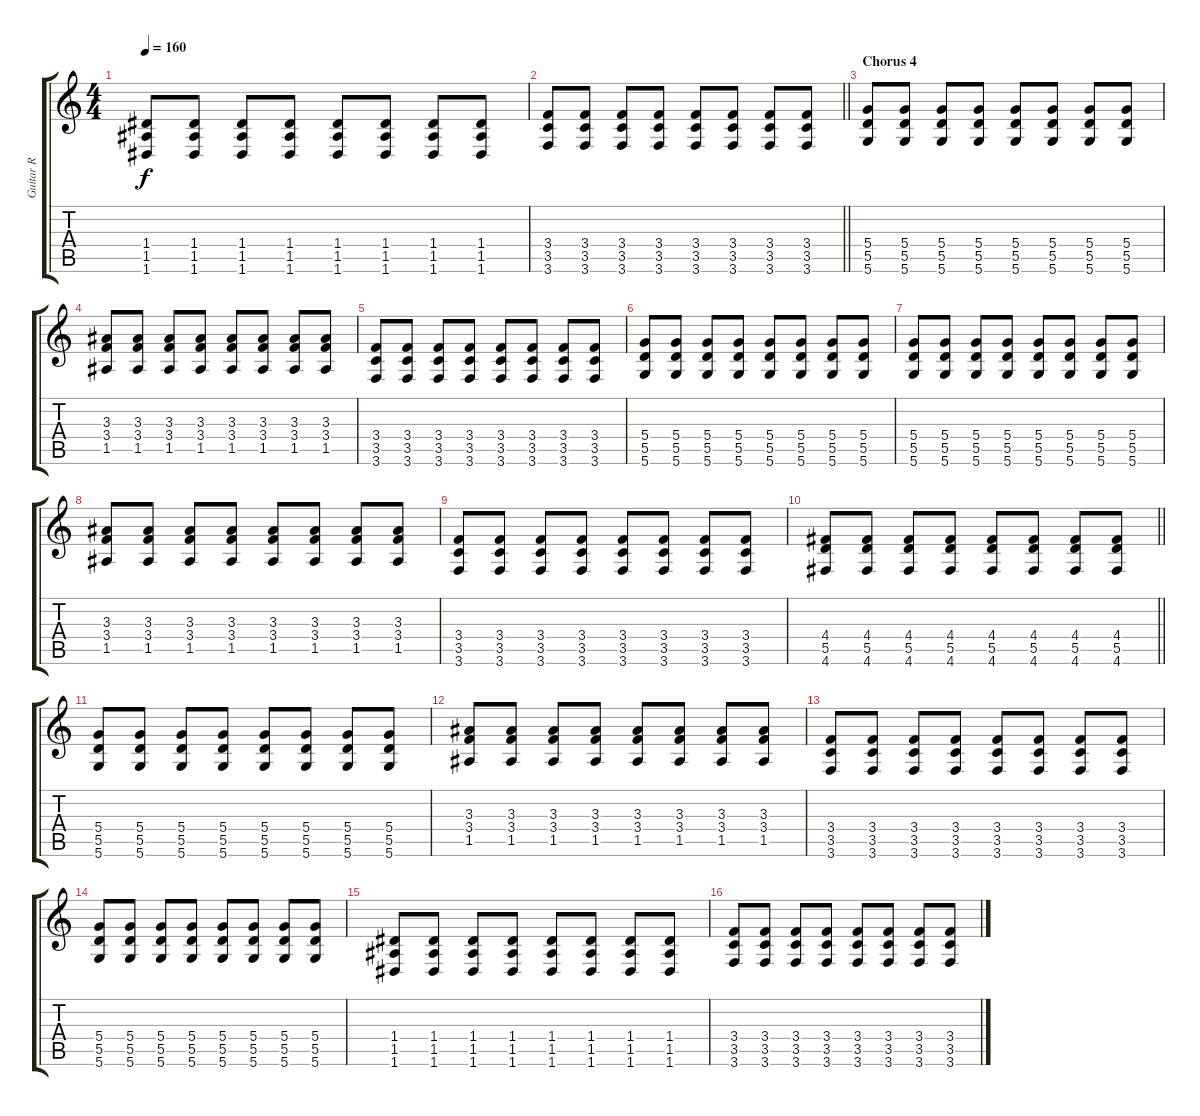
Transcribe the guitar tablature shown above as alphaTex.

\track ("Guitar R" "Guitar R") {instrument distortionguitar}
\staff {score tabs}
\tuning (E4 B3 G3 D3 A2 D2) {hide}
\ts (4 4)
\tempo 160
\clef g2
\ks c
(1.4 1.5 1.6).8{dy f} (1.4 1.5 1.6).8 (1.4 1.5 1.6).8 (1.4 1.5 1.6).8 (1.4 1.5 1.6).8 (1.4 1.5 1.6).8 (1.4 1.5 1.6).8 (1.4 1.5 1.6).8 |
\barLineRight lightlight
(3.4 3.5 3.6).8 (3.4 3.5 3.6).8 (3.4 3.5 3.6).8 (3.4 3.5 3.6).8 (3.4 3.5 3.6).8 (3.4 3.5 3.6).8 (3.4 3.5 3.6).8 (3.4 3.5 3.6).8 |
\section ("" "Chorus 4")
(5.4 5.5 5.6).8 (5.4 5.5 5.6).8 (5.4 5.5 5.6).8 (5.4 5.5 5.6).8 (5.4 5.5 5.6).8 (5.4 5.5 5.6).8 (5.4 5.5 5.6).8 (5.4 5.5 5.6).8 |
(3.3 3.4 1.5).8 (3.3 3.4 1.5).8 (3.3 3.4 1.5).8 (3.3 3.4 1.5).8 (3.3 3.4 1.5).8 (3.3 3.4 1.5).8 (3.3 3.4 1.5).8 (3.3 3.4 1.5).8 |
(3.4 3.5 3.6).8 (3.4 3.5 3.6).8 (3.4 3.5 3.6).8 (3.4 3.5 3.6).8 (3.4 3.5 3.6).8 (3.4 3.5 3.6).8 (3.4 3.5 3.6).8 (3.4 3.5 3.6).8 |
(5.4 5.5 5.6).8 (5.4 5.5 5.6).8 (5.4 5.5 5.6).8 (5.4 5.5 5.6).8 (5.4 5.5 5.6).8 (5.4 5.5 5.6).8 (5.4 5.5 5.6).8 (5.4 5.5 5.6).8 |
(5.4 5.5 5.6).8 (5.4 5.5 5.6).8 (5.4 5.5 5.6).8 (5.4 5.5 5.6).8 (5.4 5.5 5.6).8 (5.4 5.5 5.6).8 (5.4 5.5 5.6).8 (5.4 5.5 5.6).8 |
(3.3 3.4 1.5).8 (3.3 3.4 1.5).8 (3.3 3.4 1.5).8 (3.3 3.4 1.5).8 (3.3 3.4 1.5).8 (3.3 3.4 1.5).8 (3.3 3.4 1.5).8 (3.3 3.4 1.5).8 |
(3.4 3.5 3.6).8 (3.4 3.5 3.6).8 (3.4 3.5 3.6).8 (3.4 3.5 3.6).8 (3.4 3.5 3.6).8 (3.4 3.5 3.6).8 (3.4 3.5 3.6).8 (3.4 3.5 3.6).8 |
\barLineRight lightlight
(4.4 5.5 4.6).8 (4.4 5.5 4.6).8 (4.4 5.5 4.6).8 (4.4 5.5 4.6).8 (4.4 5.5 4.6).8 (4.4 5.5 4.6).8 (4.4 5.5 4.6).8 (4.4 5.5 4.6).8 |
(5.4 5.5 5.6).8 (5.4 5.5 5.6).8 (5.4 5.5 5.6).8 (5.4 5.5 5.6).8 (5.4 5.5 5.6).8 (5.4 5.5 5.6).8 (5.4 5.5 5.6).8 (5.4 5.5 5.6).8 |
(3.3 3.4 1.5).8 (3.3 3.4 1.5).8 (3.3 3.4 1.5).8 (3.3 3.4 1.5).8 (3.3 3.4 1.5).8 (3.3 3.4 1.5).8 (3.3 3.4 1.5).8 (3.3 3.4 1.5).8 |
(3.4 3.5 3.6).8 (3.4 3.5 3.6).8 (3.4 3.5 3.6).8 (3.4 3.5 3.6).8 (3.4 3.5 3.6).8 (3.4 3.5 3.6).8 (3.4 3.5 3.6).8 (3.4 3.5 3.6).8 |
(5.4 5.5 5.6).8 (5.4 5.5 5.6).8 (5.4 5.5 5.6).8 (5.4 5.5 5.6).8 (5.4 5.5 5.6).8 (5.4 5.5 5.6).8 (5.4 5.5 5.6).8 (5.4 5.5 5.6).8 |
(1.4 1.5 1.6).8 (1.4 1.5 1.6).8 (1.4 1.5 1.6).8 (1.4 1.5 1.6).8 (1.4 1.5 1.6).8 (1.4 1.5 1.6).8 (1.4 1.5 1.6).8 (1.4 1.5 1.6).8 |
(3.4 3.5 3.6).8 (3.4 3.5 3.6).8 (3.4 3.5 3.6).8 (3.4 3.5 3.6).8 (3.4 3.5 3.6).8 (3.4 3.5 3.6).8 (3.4 3.5 3.6).8 (3.4 3.5 3.6).8
